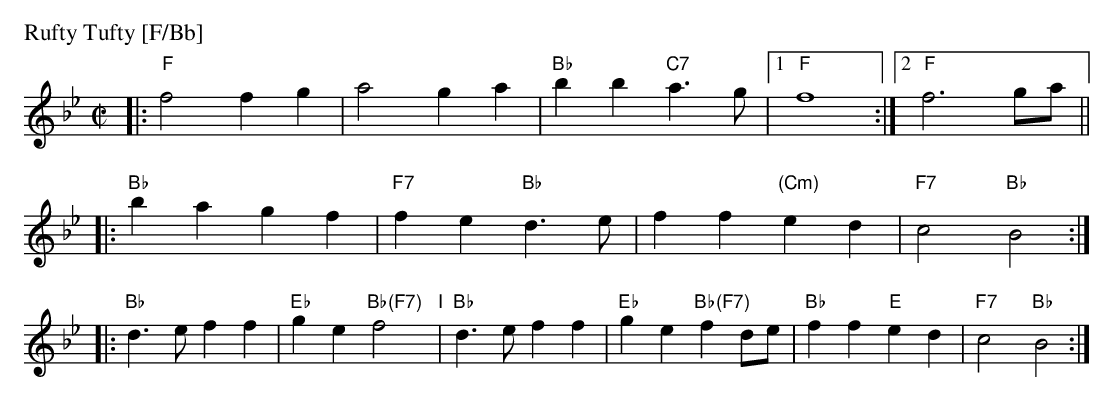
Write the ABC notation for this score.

X:1
P: Rufty Tufty [F/Bb]
M: C|
L: 1/4
K: Bb
|: "F"f2 fg | a2 ga | "Bb"bb "C7"a>g |1 "F"f4 :|2 "F"f3 g/a/ ||
|: "Bb"ba gf | "F7"fe "Bb"d>e | ff "(Cm)"ed | "F7"c2 "Bb"B2 :|
|: "Bb"d>e ff | "Eb"ge "Bb(F7)"f2 \
"I"| "Bb"d>e ff | "Eb"ge "Bb(F7)"fd/e/ | "Bb"ff "E"ed | "F7"c2 "Bb"B2 :|
